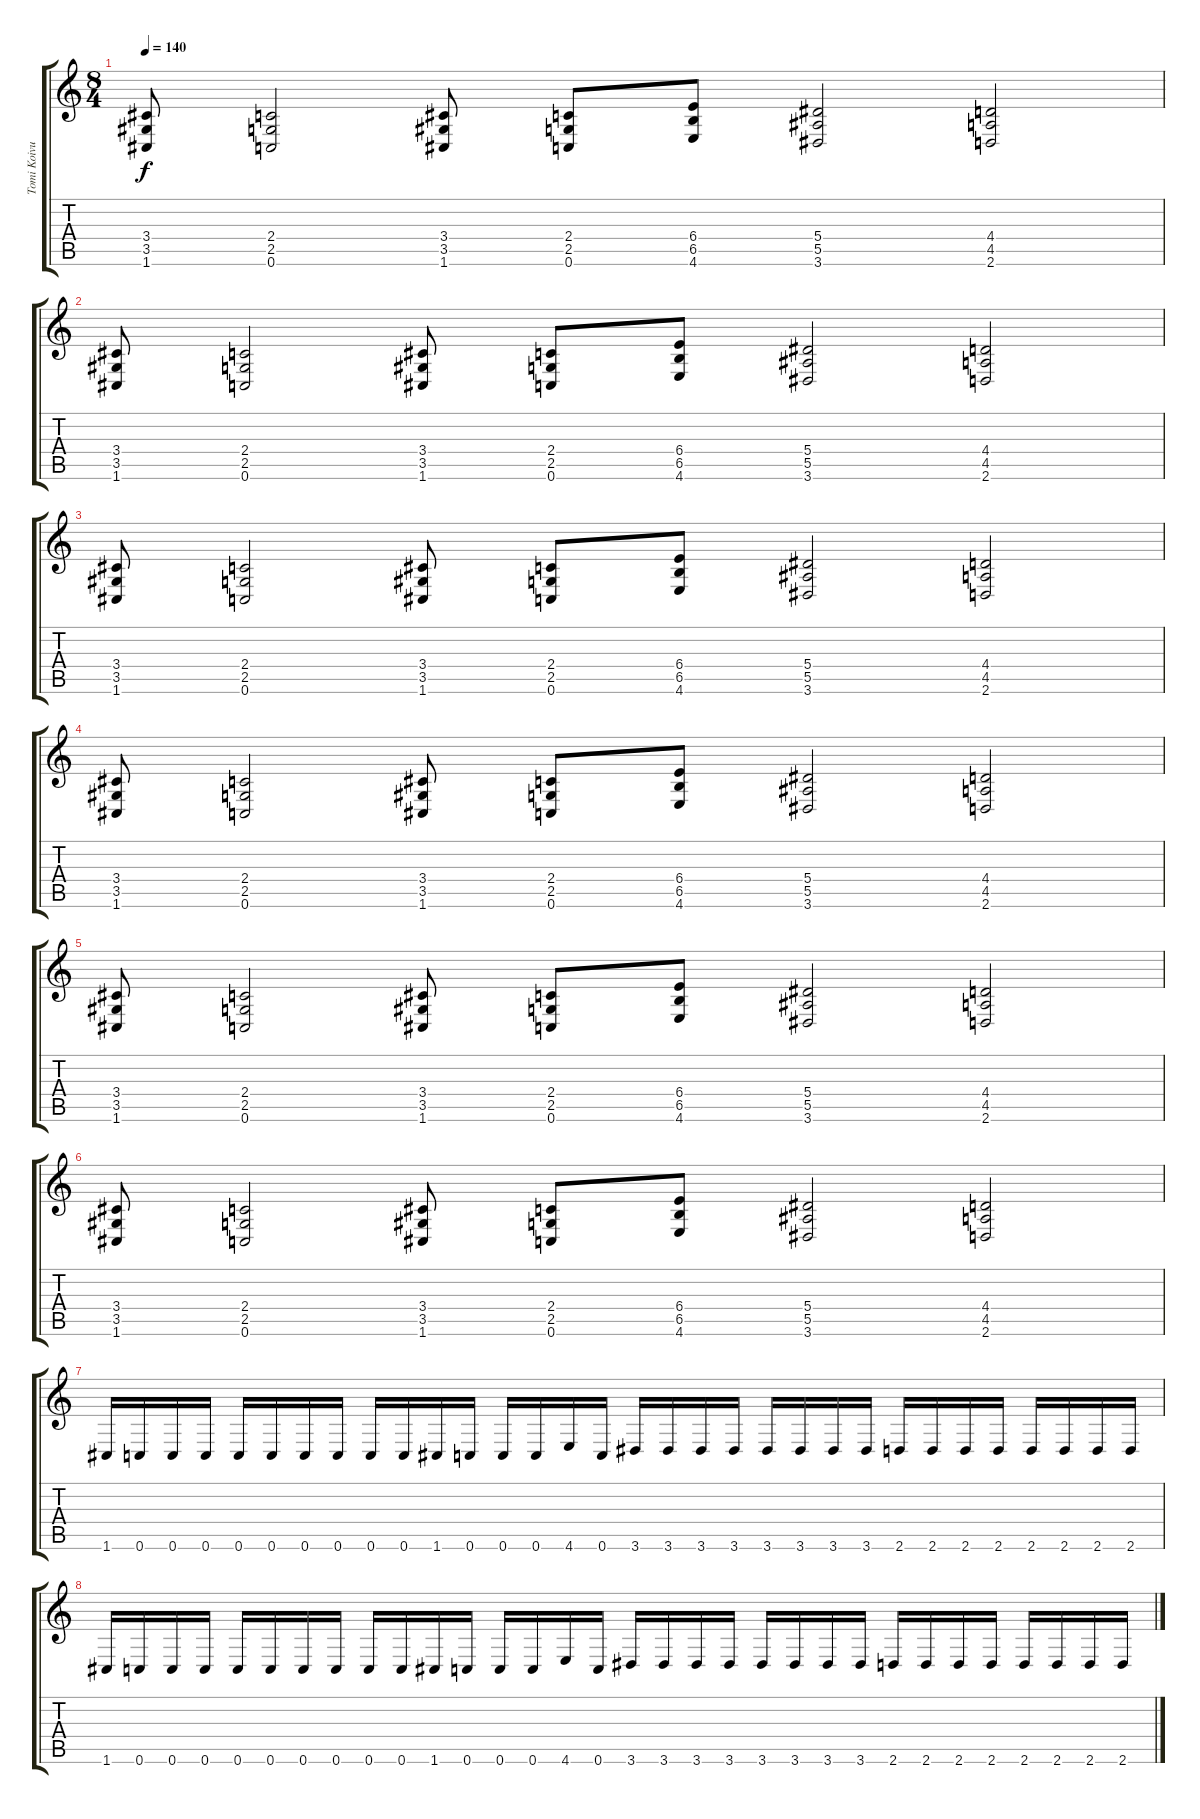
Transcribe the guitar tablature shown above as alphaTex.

\track ("Tomi Koivusaari" "Tomi Koivu") {instrument distortionguitar}
\staff {score tabs}
\tuning (C4 G3 Eb3 Bb2 F2 C2) {hide}
\ts (8 4)
\tempo 140
\clef g2
\ks c
(3.4 3.5 1.6).8{dy f instrument distortionguitar} (2.4 2.5 0.6).2 (3.4 3.5 1.6).8 (2.4 2.5 0.6).8 (6.4 6.5 4.6).8 (5.4 5.5 3.6).2 (4.4 4.5 2.6).2 |
(3.4 3.5 1.6).8 (2.4 2.5 0.6).2 (3.4 3.5 1.6).8 (2.4 2.5 0.6).8 (6.4 6.5 4.6).8 (5.4 5.5 3.6).2 (4.4 4.5 2.6).2 |
(3.4 3.5 1.6).8 (2.4 2.5 0.6).2 (3.4 3.5 1.6).8 (2.4 2.5 0.6).8 (6.4 6.5 4.6).8 (5.4 5.5 3.6).2 (4.4 4.5 2.6).2 |
(3.4 3.5 1.6).8 (2.4 2.5 0.6).2 (3.4 3.5 1.6).8 (2.4 2.5 0.6).8 (6.4 6.5 4.6).8 (5.4 5.5 3.6).2 (4.4 4.5 2.6).2 |
(3.4 3.5 1.6).8 (2.4 2.5 0.6).2 (3.4 3.5 1.6).8 (2.4 2.5 0.6).8 (6.4 6.5 4.6).8 (5.4 5.5 3.6).2 (4.4 4.5 2.6).2 |
(3.4 3.5 1.6).8 (2.4 2.5 0.6).2 (3.4 3.5 1.6).8 (2.4 2.5 0.6).8 (6.4 6.5 4.6).8 (5.4 5.5 3.6).2 (4.4 4.5 2.6).2 |
1.6.16 0.6.16 0.6.16 0.6.16 0.6.16 0.6.16 0.6.16 0.6.16 0.6.16 0.6.16 1.6.16 0.6.16 0.6.16 0.6.16 4.6.16 0.6.16 3.6.16 3.6.16 3.6.16 3.6.16 3.6.16 3.6.16 3.6.16 3.6.16 2.6.16 2.6.16 2.6.16 2.6.16 2.6.16 2.6.16 2.6.16 2.6.16 |
1.6.16 0.6.16 0.6.16 0.6.16 0.6.16 0.6.16 0.6.16 0.6.16 0.6.16 0.6.16 1.6.16 0.6.16 0.6.16 0.6.16 4.6.16 0.6.16 3.6.16 3.6.16 3.6.16 3.6.16 3.6.16 3.6.16 3.6.16 3.6.16 2.6.16 2.6.16 2.6.16 2.6.16 2.6.16 2.6.16 2.6.16 2.6.16
